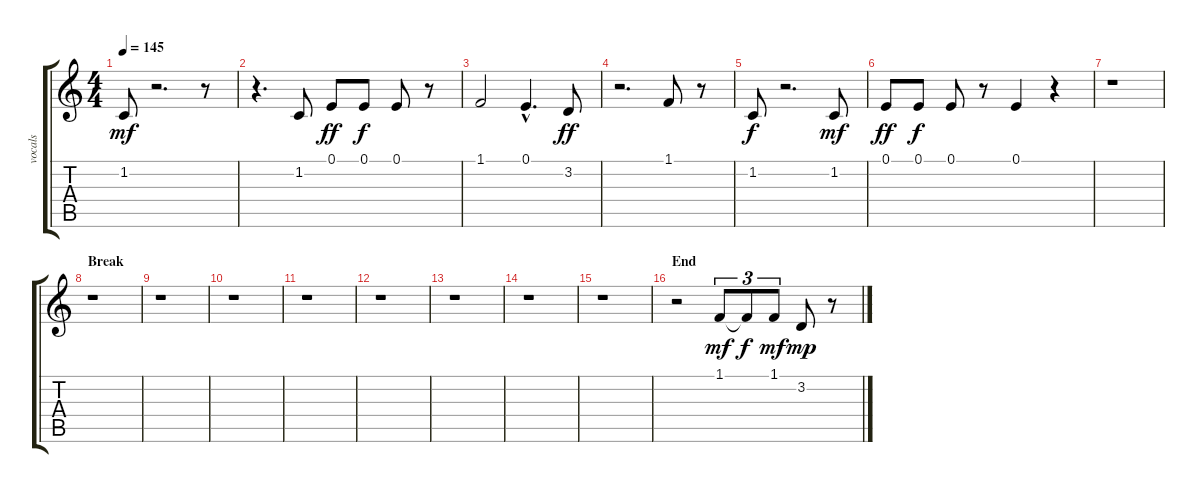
\track ("vocals" "vocals") {instrument sopranosax}
\staff {score tabs}
\tuning (E4 B3 G3 D3 A2 E2) {hide}
\ts (4 4)
\tempo 145
\clef g2
\ks c
1.2.8{dy mf} r.2{d} r.8 |
r.4{d} 1.2.8 0.1.8{dy ff} 0.1.8{dy f} 0.1.8 r.8 |
1.1.2 0.1{hac}.4{d} 3.2.8{dy ff} |
r.2{d} 1.1.8 r.8 |
1.2.8{dy f} r.2{d} 1.2.8{dy mf} |
0.1.8{dy ff} 0.1.8{dy f} 0.1.8 r.8 0.1.4 r.4 |
r.1 |
\section ("" "Break")
r.1 |
r.1 |
r.1 |
r.1 |
r.1 |
r.1 |
r.1 |
r.1 |
\section ("" "End")
r.2 1.1.8{tu (3 2) dy mf} 1.1{t}.8{tu (3 2) dy f} 1.1.8{tu (3 2) dy mf} 3.2.8{dy mp} r.8
